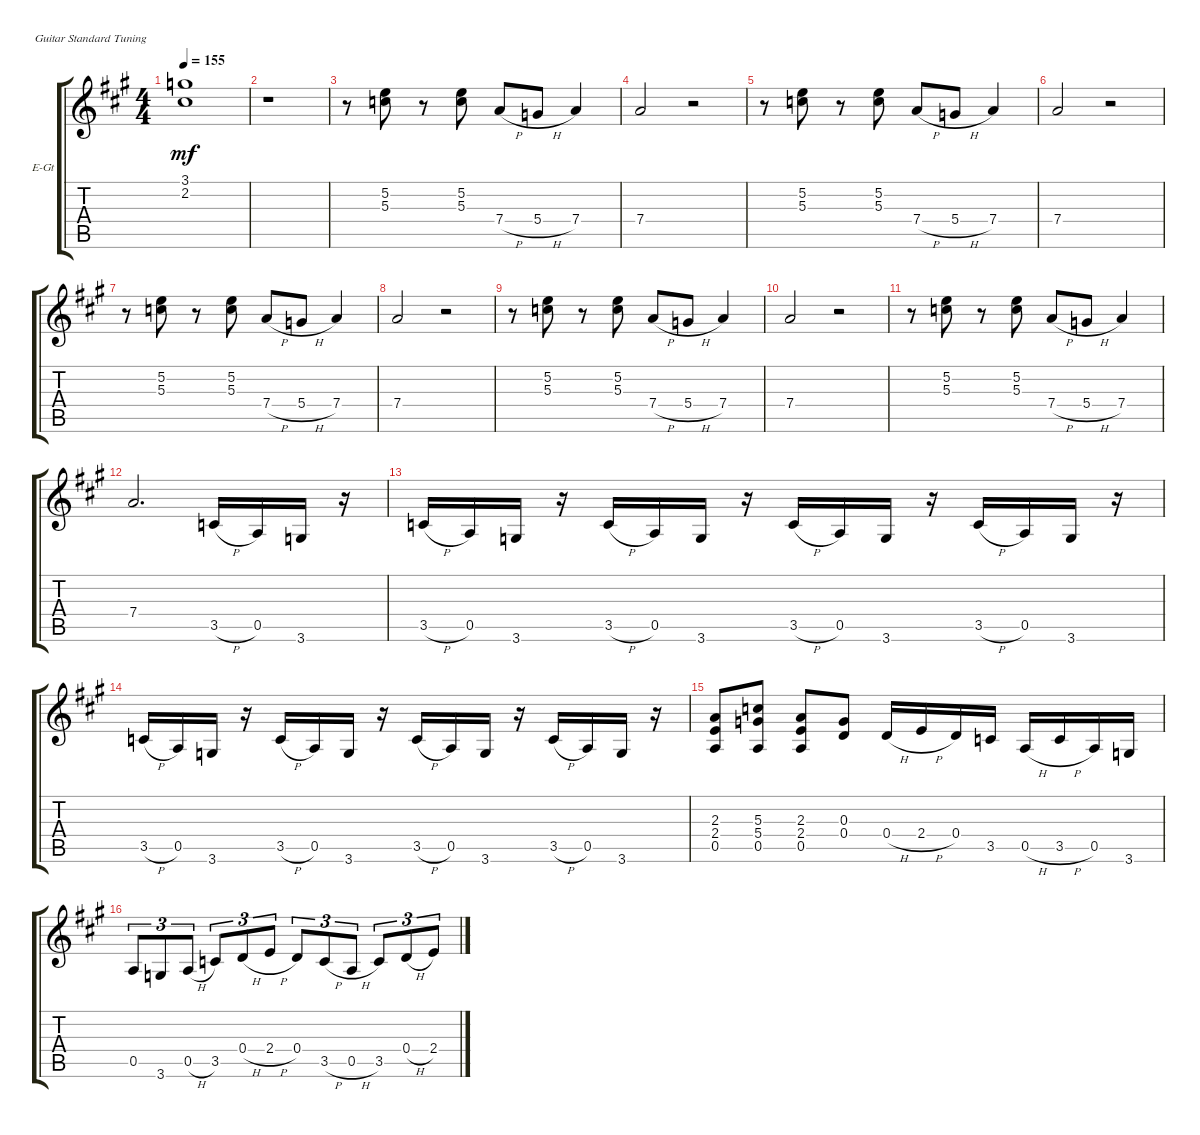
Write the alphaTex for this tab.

\defaultSystemsLayout 4
\bracketExtendMode groupsimilarinstruments
\firstSystemTrackNameOrientation horizontal
\otherSystemsTrackNameOrientation horizontal
\track ("Jimmy Page (Solo and Fills)" "E-Gt") {instrument overdrivenguitar}
\staff {score tabs}
\tuning (E4 B3 G3 D3 A2 E2)
\ts (4 4)
\tempo 155
\clef g2
\ks a
(2.2{t} 3.1{t}).1{dy mf} |
r.1 |
r.8 (5.2 5.3).8 r.8 (5.2 5.3).8 7.4{h}.8 5.4{h}.8 7.4.4 |
7.4.2 r.2 |
r.8 (5.2 5.3).8 r.8 (5.2 5.3).8 7.4{h}.8 5.4{h}.8 7.4.4 |
7.4.2 r.2 |
r.8 (5.2 5.3).8 r.8 (5.2 5.3).8 7.4{h}.8 5.4{h}.8 7.4.4 |
7.4.2 r.2 |
r.8 (5.2 5.3).8 r.8 (5.2 5.3).8 7.4{h}.8 5.4{h}.8 7.4.4 |
7.4.2 r.2 |
r.8 (5.2 5.3).8 r.8 (5.2 5.3).8 7.4{h}.8 5.4{h}.8 7.4.4 |
7.4.2{d} 3.5{h}.16 0.5.16 3.6.16 r.16 |
3.5{h}.16 0.5.16 3.6.16 r.16 3.5{h}.16 0.5.16 3.6.16 r.16 3.5{h}.16 0.5.16 3.6.16 r.16 3.5{h}.16 0.5.16 3.6.16 r.16 |
3.5{h}.16 0.5.16 3.6.16 r.16 3.5{h}.16 0.5.16 3.6.16 r.16 3.5{h}.16 0.5.16 3.6.16 r.16 3.5{h}.16 0.5.16 3.6.16 r.16 |
(0.5 2.4 2.3).8 (5.3 5.4 0.5).8 (0.5 2.4 2.3).8 (0.3 0.4).8 0.4{h}.16 2.4{h}.16 0.4.16 3.5.16 0.5{h}.16 3.5{h}.16 0.5.16 3.6.16 |
0.5.8{tu (3 2)} 3.6.8{tu (3 2)} 0.5{h}.8{tu (3 2)} 3.5.8{tu (3 2)} 0.4{h}.8{tu (3 2)} 2.4{h}.8{tu (3 2)} 0.4.8{tu (3 2)} 3.5{h}.8{tu (3 2)} 0.5{h}.8{tu (3 2)} 3.5.8{tu (3 2)} 0.4{h}.8{tu (3 2)} 2.4.8{tu (3 2)}
